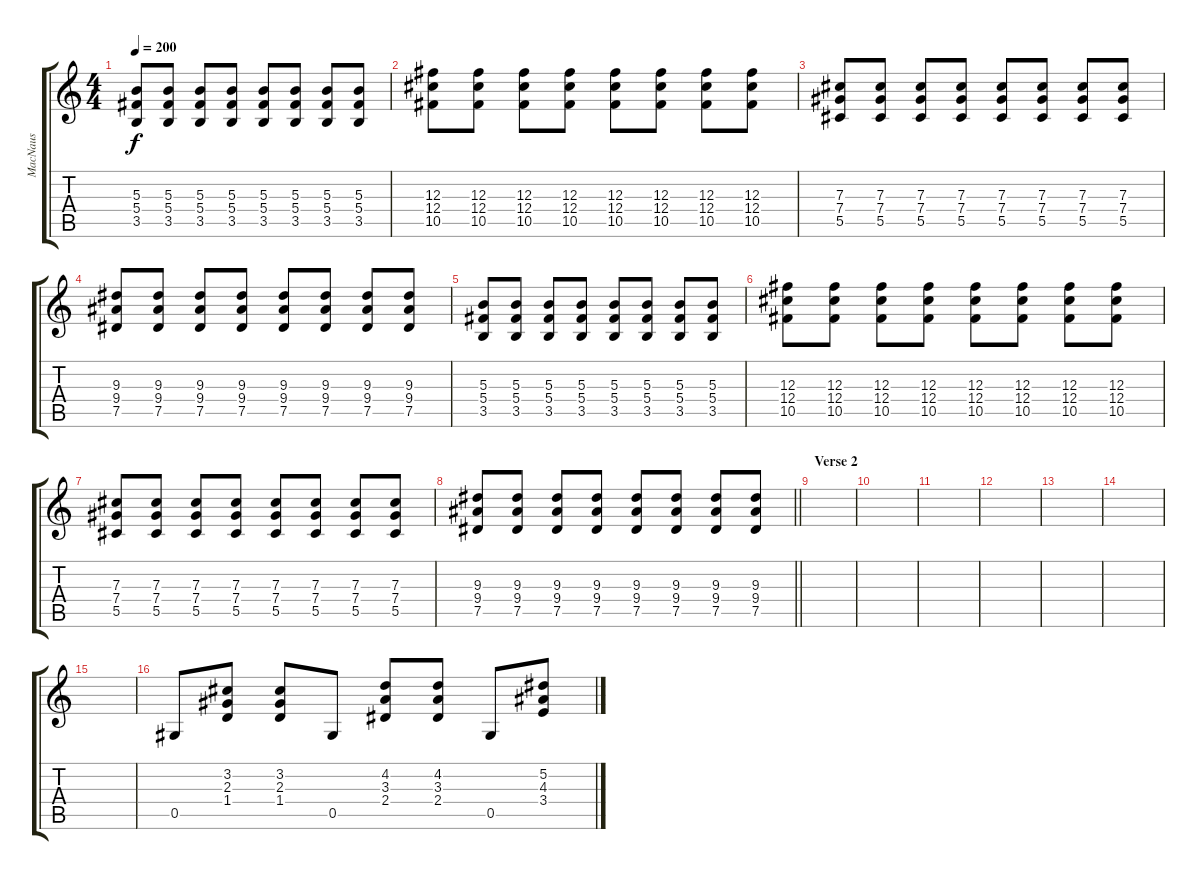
\track ("MacNaus" "MacNaus") {instrument distortionguitar}
\staff {score tabs}
\tuning (Eb4 Bb3 Gb3 Db3 Ab2 Eb2) {hide}
\ts (4 4)
\tempo 200
\clef g2
\ks c
(5.3 5.4 3.5).8{dy f} (5.3 5.4 3.5).8 (5.3 5.4 3.5).8 (5.3 5.4 3.5).8 (5.3 5.4 3.5).8 (5.3 5.4 3.5).8 (5.3 5.4 3.5).8 (5.3 5.4 3.5).8 |
(12.3 12.4 10.5).8 (12.3 12.4 10.5).8 (12.3 12.4 10.5).8 (12.3 12.4 10.5).8 (12.3 12.4 10.5).8 (12.3 12.4 10.5).8 (12.3 12.4 10.5).8 (12.3 12.4 10.5).8 |
(7.3 7.4 5.5).8 (7.3 7.4 5.5).8 (7.3 7.4 5.5).8 (7.3 7.4 5.5).8 (7.3 7.4 5.5).8 (7.3 7.4 5.5).8 (7.3 7.4 5.5).8 (7.3 7.4 5.5).8 |
(9.3 9.4 7.5).8 (9.3 9.4 7.5).8 (9.3 9.4 7.5).8 (9.3 9.4 7.5).8 (9.3 9.4 7.5).8 (9.3 9.4 7.5).8 (9.3 9.4 7.5).8 (9.3 9.4 7.5).8 |
(5.3 5.4 3.5).8 (5.3 5.4 3.5).8 (5.3 5.4 3.5).8 (5.3 5.4 3.5).8 (5.3 5.4 3.5).8 (5.3 5.4 3.5).8 (5.3 5.4 3.5).8 (5.3 5.4 3.5).8 |
(12.3 12.4 10.5).8 (12.3 12.4 10.5).8 (12.3 12.4 10.5).8 (12.3 12.4 10.5).8 (12.3 12.4 10.5).8 (12.3 12.4 10.5).8 (12.3 12.4 10.5).8 (12.3 12.4 10.5).8 |
(7.3 7.4 5.5).8 (7.3 7.4 5.5).8 (7.3 7.4 5.5).8 (7.3 7.4 5.5).8 (7.3 7.4 5.5).8 (7.3 7.4 5.5).8 (7.3 7.4 5.5).8 (7.3 7.4 5.5).8 |
\barLineRight lightlight
(9.3 9.4 7.5).8 (9.3 9.4 7.5).8 (9.3 9.4 7.5).8 (9.3 9.4 7.5).8 (9.3 9.4 7.5).8 (9.3 9.4 7.5).8 (9.3 9.4 7.5).8 (9.3 9.4 7.5).8 |
\section ("" "Verse 2")
|
|
|
|
|
|
|
0.5.8 (3.2 2.3 1.4).8 (3.2 2.3 1.4).8 0.5.8 (4.2 3.3 2.4).8 (4.2 3.3 2.4).8 0.5.8 (5.2 4.3 3.4).8
